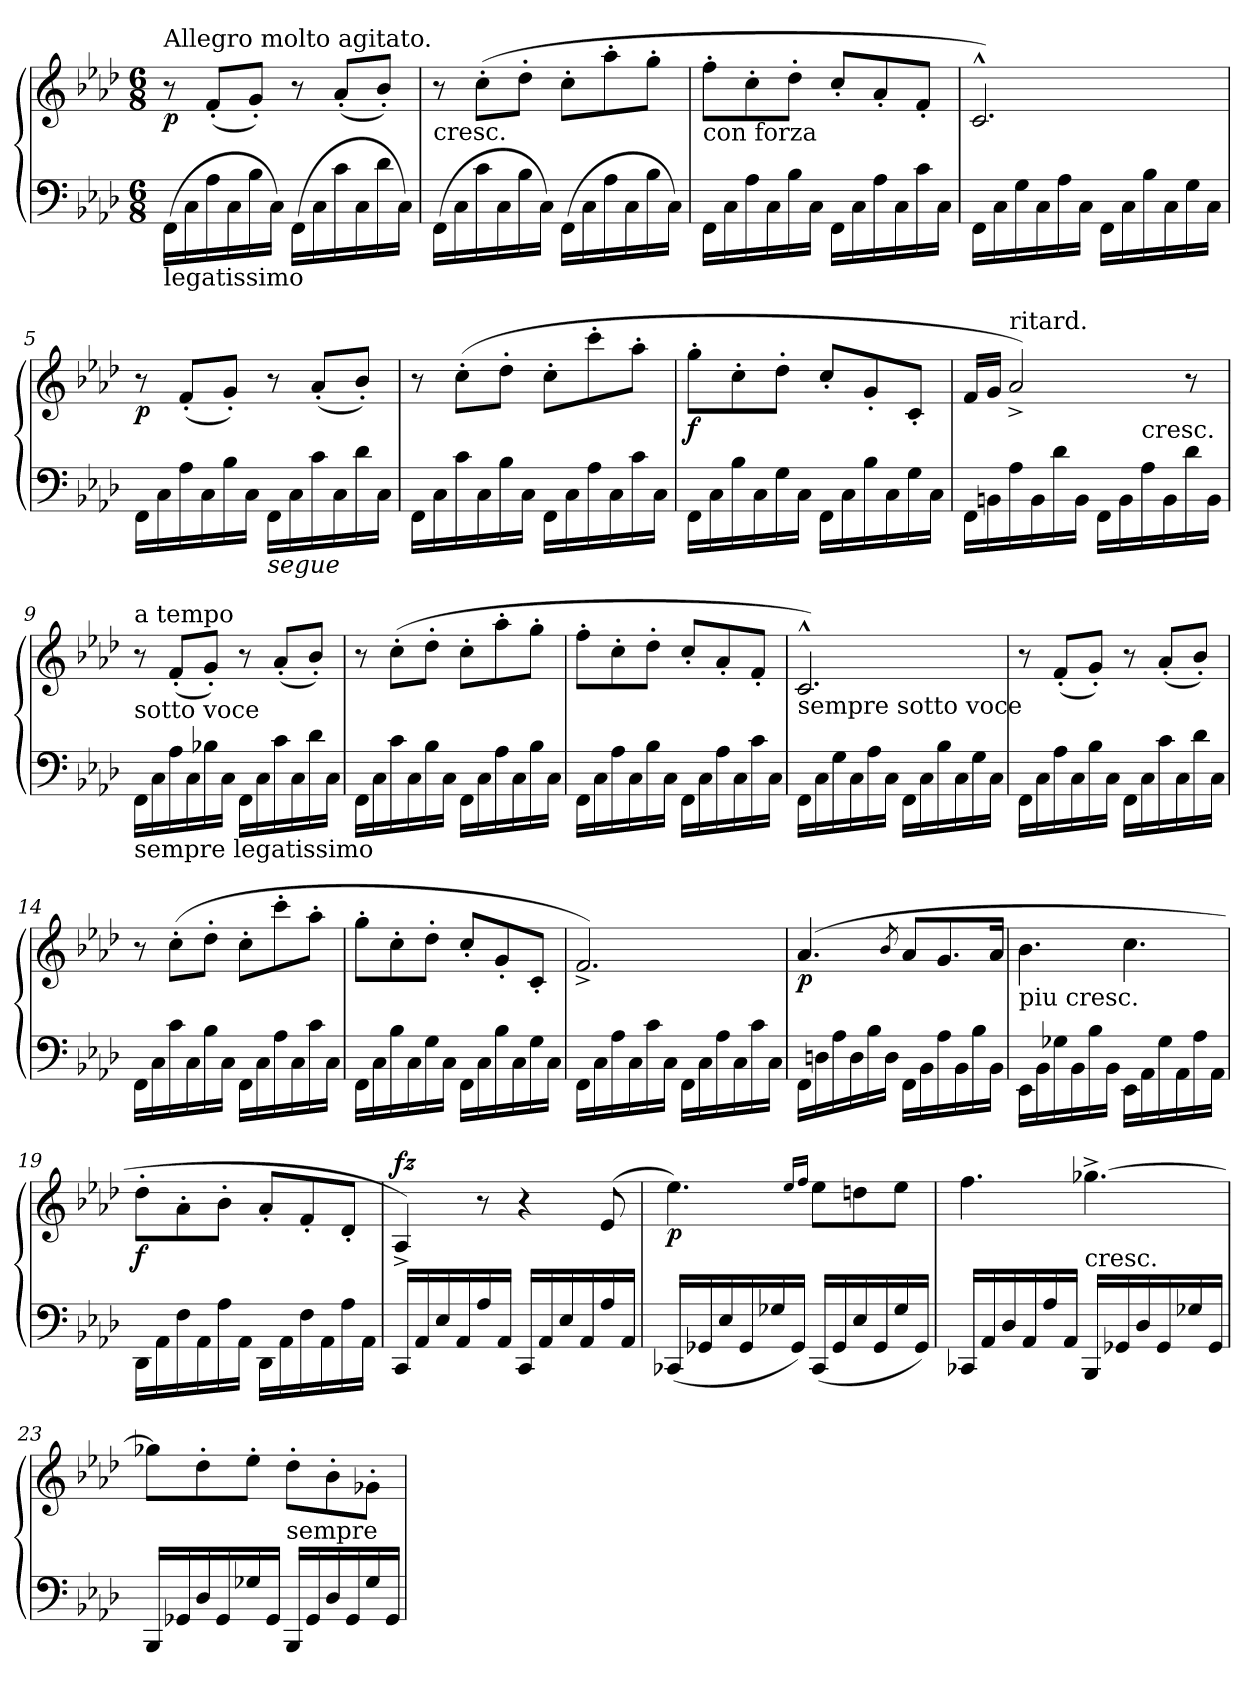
**kern	**kern	**dynam
*part1	*part1	*part1
*staff2	*staff1	*staff1/2
*clefF4	*clefG2	*
*k[b-e-a-d-]	*k[b-e-a-d-]	*
*f:	*f:	*
*M6/8	*M6/8	*
=1	=1	=1
!	!LO:TX:a:t=Allegro molto agitato.	!
!LO:TX:b:t=legatissimo	!	!
!	!	!LO:DY:b
(>16FF\LL	8r	p
16C\	.	.
16A-\	(<8f'</L	.
16C\	.	.
16B-\	8g'</J)	.
16C\JJ)	.	.
(>16FF\LL	8r	.
16C\	.	.
16c\	(<8a-'</L	.
16C\	.	.
16d-\	8b-'</J)	.
16C\JJ)	.	.
=2	=2	=2
!	!LO:TX:b:t=cresc.	!
(16FF\LL	8r	.
16C\	.	.
16c\	(>8cc'>\L	.
16C\	.	.
16B-\	8dd-'>\J	.
16C\JJ)	.	.
(16FF\LL	8cc'>\L	.
16C\	.	.
16A-\	8aa-'>\	.
16C\	.	.
16B-\	8gg'>\J	.
16C\JJ)	.	.
=3	=3	=3
!	!LO:TX:b:t=con forza	!
16FF\LL	8ff'>\L	.
16C\	.	.
16A-\	8cc'>\	.
16C\	.	.
16B-\	8dd-'>\J	.
16C\JJ	.	.
16FF\LL	8cc'>/L	.
16C\	.	.
16A-\	8a-'>/	.
16C\	.	.
16c\	8f'>/J	.
16C\JJ	.	.
=4	=4	=4
16FF\LL	2.c^^/)	.
16C\	.	.
16G\	.	.
16C\	.	.
16A-\	.	.
16C\JJ	.	.
16FF\LL	.	.
16C\	.	.
16B-\	.	.
16C\	.	.
16G\	.	.
16C\JJ	.	.
=5	=5	=5
!	!	!LO:DY:b
16FF\LL	8r	p
16C\	.	.
16A-\	(8f'>/L	.
16C\	.	.
16B-\	8g'>/J)	.
16C\JJ	.	.
!LO:TX:b:i:t=segue	!	!
16FF\LL	8r	.
16C\	.	.
16c\	(8a-'>/L	.
16C\	.	.
16d-\	8b-'>/J)	.
16C\JJ	.	.
=6	=6	=6
16FF\LL	8r	.
16C\	.	.
16c\	(>8cc'>\L	.
16C\	.	.
16B-\	8dd-'>\J	.
16C\JJ	.	.
16FF\LL	8cc'>\L	.
16C\	.	.
16A-\	8ccc'>\	.
16C\	.	.
16c\	8aa-'>\J	.
16C\JJ	.	.
=7	=7	=7
!	!	!LO:DY:b
16FF\LL	8gg'>\L	f
16C\	.	.
16B-\	8cc'>\	.
16C\	.	.
16G\	8dd-'>\J	.
16C\JJ	.	.
16FF\LL	8cc'>/L	.
16C\	.	.
16B-\	8g'>/	.
16C\	.	.
16G\	8c'>/J	.
16C\JJ	.	.
=8	=8	=8
16FF\LL	16f/LL	.
16BBn\	16g/JJ	.
!	!LO:TX:a:t=ritard.	!
16A-\	2a-^>/)	.
16BB\	.	.
16d-\	.	.
16BB\JJ	.	.
16FF\LL	.	.
16BB\	.	.
!LO:TX:a:t=cresc.	!	!
16A-\	.	.
16BB\	.	.
16d-\	8r	.
16BB\JJ	.	.
=9	=9	=9
!	!LO:TX:a:t=a tempo	!
!	!LO:TX:b:t=sotto voce	!
!LO:TX:b:t=sempre legatissimo	!	!
16FF\LL	8r	.
16C\	.	.
16A-\	(8f'>/L	.
16C\	.	.
16B-X\	8g'>/J)	.
16C\JJ	.	.
16FF\LL	8r	.
16C\	.	.
16c\	(8a-'>/L	.
16C\	.	.
16d-\	8b-'>/J)	.
16C\JJ	.	.
=10	=10	=10
16FF\LL	8r	.
16C\	.	.
16c\	(>8cc'>\L	.
16C\	.	.
16B-\	8dd-'>\J	.
16C\JJ	.	.
16FF\LL	8cc'>\L	.
16C\	.	.
16A-\	8aa-'>\	.
16C\	.	.
16B-\	8gg'>\J	.
16C\JJ	.	.
=11	=11	=11
16FF\LL	8ff'>\L	.
16C\	.	.
16A-\	8cc'>\	.
16C\	.	.
16B-\	8dd-'>\J	.
16C\JJ	.	.
16FF\LL	8cc'>/L	.
16C\	.	.
16A-\	8a-'>/	.
16C\	.	.
16c\	8f'>/J	.
16C\JJ	.	.
=12	=12	=12
!	!LO:TX:b:t=sempre sotto voce	!
16FF\LL	2.c^^/)	.
16C\	.	.
16G\	.	.
16C\	.	.
16A-\	.	.
16C\JJ	.	.
16FF\LL	.	.
16C\	.	.
16B-\	.	.
16C\	.	.
16G\	.	.
16C\JJ	.	.
=13	=13	=13
16FF\LL	8r	.
16C\	.	.
16A-\	(8f'>/L	.
16C\	.	.
16B-\	8g'>/J)	.
16C\JJ	.	.
16FF\LL	8r	.
16C\	.	.
16c\	(8a-'>/L	.
16C\	.	.
16d-\	8b-'>/J)	.
16C\JJ	.	.
=14	=14	=14
16FF\LL	8r	.
16C\	.	.
16c\	(>8cc'>\L	.
16C\	.	.
16B-\	8dd-'>\J	.
16C\JJ	.	.
16FF\LL	8cc'>\L	.
16C\	.	.
16A-\	8ccc'>\	.
16C\	.	.
16c\	8aa-'>\J	.
16C\JJ	.	.
=15	=15	=15
16FF\LL	8gg'>\L	.
16C\	.	.
16B-\	8cc'>\	.
16C\	.	.
16G\	8dd-'>\J	.
16C\JJ	.	.
16FF\LL	8cc'>/L	.
16C\	.	.
16B-\	8g'>/	.
16C\	.	.
16G\	8c'>/J	.
16C\JJ	.	.
=16	=16	=16
16FF\LL	2.f^/)	.
16C\	.	.
16A-\	.	.
16C\	.	.
16c\	.	.
16C\JJ	.	.
16FF\LL	.	.
16C\	.	.
16A-\	.	.
16C\	.	.
16c\	.	.
16C\JJ	.	.
=17	=17	=17
!	!	!LO:DY:b
16FF\LL	(>4.a-/	p
16Dn\	.	.
16A-\	.	.
16D\	.	.
16B-\	.	.
16D\JJ	.	.
.	8qb-/	.
16FF\LL	8a-/L	.
16BB-\	.	.
16A-\	8.g/	.
16BB-\	.	.
16B-\	.	.
16BB-\JJ	16a-/Jk	.
=18	=18	=18
!	!LO:TX:b:t=piu cresc.	!
16EE-\LL	4.b-\	.
16BB-\	.	.
16G-X\	.	.
16BB-\	.	.
16B-\	.	.
16BB-\JJ	.	.
16EE-\LL	4.cc\	.
16AA-\	.	.
16G-\	.	.
16AA-\	.	.
16A-\	.	.
16AA-\JJ	.	.
=19	=19	=19
!	!	!LO:DY:b
16DD-\LL	8dd-'>\L	f
16AA-\	.	.
16F\	8a-'>\	.
16AA-\	.	.
16A-\	8b-'>\J	.
16AA-\JJ	.	.
16DD-\LL	8a-'>/L	.
16AA-\	.	.
16F\	8f'>/	.
16AA-\	.	.
16A-\	8d-'>/J	.
16AA-\JJ	.	.
=20	=20	=20
!	!	!LO:DY:a
16CC/LL	4A-^>/)	fz
16AA-/	.	.
16E-/	.	.
16AA-/	.	.
16A-/	8r	.
16AA-/JJ	.	.
16CC/LL	4r	.
16AA-/	.	.
16E-/	.	.
16AA-/	.	.
16A-/	(8e-/	.
16AA-/JJ	.	.
=21	=21	=21
!	!	!LO:DY:b
(16CC-X/LL	4.ee-\)	p
16GG-X/	.	.
16E-/	.	.
16GG-/	.	.
16G-/	.	.
16GG-/JJ)	.	.
.	16qee-/LL	.
.	16qff/JJ	.
(16CC-/LL	8ee-\L	.
16GG-/	.	.
16E-/	8ddn\	.
16GG-/	.	.
16G-/	8ee-\J	.
16GG-/JJ)	.	.
=22	=22	=22
16CC-X/LL	4.ff\	.
16AA-/	.	.
16D-/	.	.
16AA-/	.	.
16A-/	.	.
16AA-/JJ	.	.
!LO:TX:a:t=cresc.	!	!
16BBB-/LL	[4.gg-X^>\	.
16GG-X/	.	.
16D-/	.	.
16GG-/	.	.
16G-/	.	.
16GG-/JJ	.	.
=23	=23	=23
16BBB-/LL	8gg-X\L]	.
16GG-X/	.	.
16D-/	8dd-'>\	.
16GG-/	.	.
16G-/	8ee-'>\J	.
16GG-/JJ	.	.
!LO:TX:a:t=sempre	!	!
16BBB-/LL	8dd-'>\L	.
16GG-/	.	.
16D-/	8b-'>\	.
16GG-/	.	.
16G-/	8g-'>\J	.
16GG-/JJ	.	.
=	=	=
*-	*-	*-
